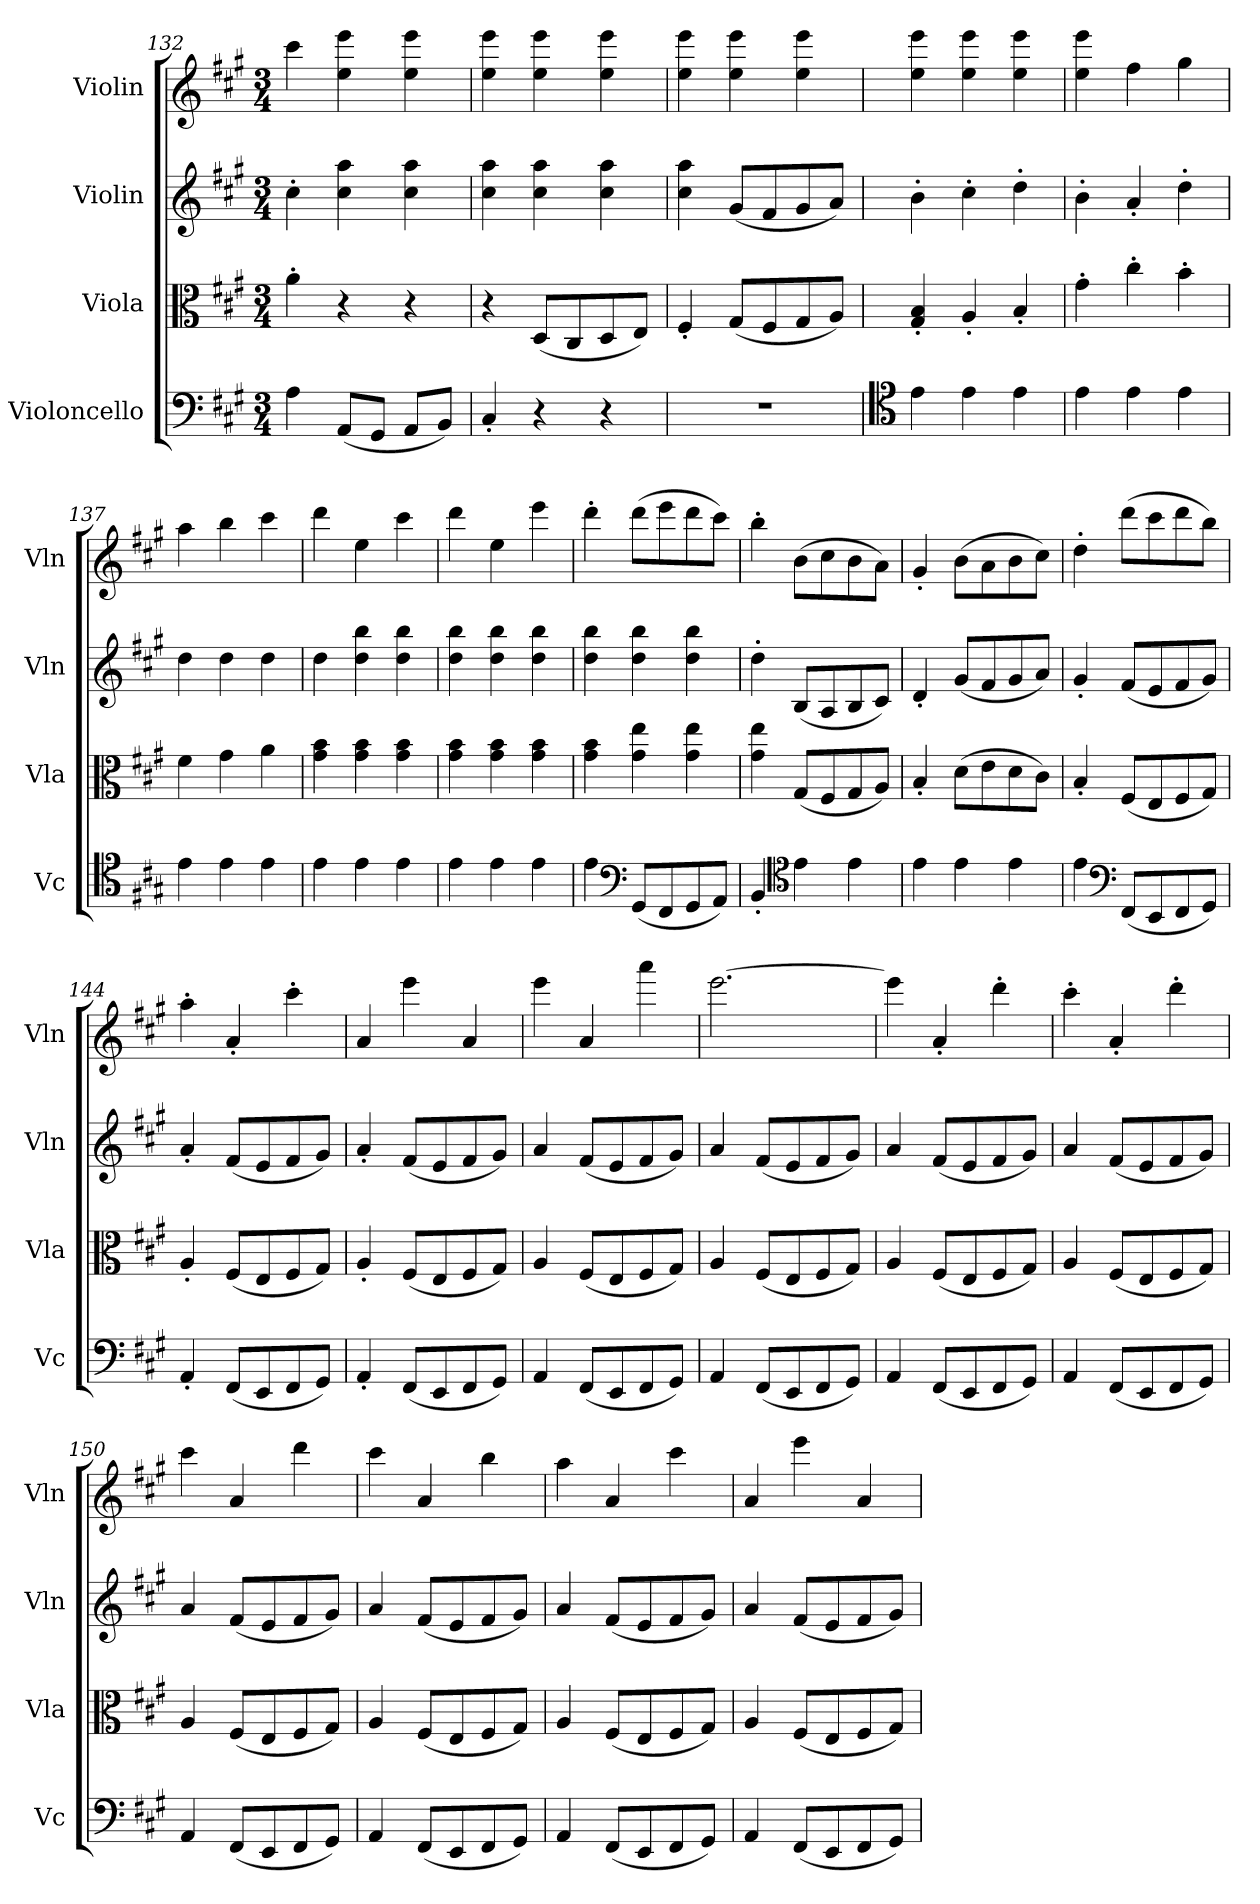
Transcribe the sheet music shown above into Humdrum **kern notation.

**kern	**kern	**kern	**kern
*part4	*part3	*part2	*part1
*staff4	*staff3	*staff2	*staff1
*I"Violoncello	*I"Viola	*I"Violin	*I"Violin
*I'Vc	*I'Vla	*I'Vln	*I'Vln
*clefF4	*clefC3	*clefG2	*clefG2
*k[f#c#g#]	*k[f#c#g#]	*k[f#c#g#]	*k[f#c#g#]
*M3/4	*M3/4	*M3/4	*M3/4
=132	=132	=132	=132
4A\	4a'\	4cc#'\	4ccc#\
(8AA/L	4r	4cc#\ 4aa\	4ee\ 4eee\
8GG#/J	.	.	.
8AA/L	4r	4cc#\ 4aa\	4ee\ 4eee\
8BB/J)	.	.	.
=133	=133	=133	=133
4C#'/	4r	4cc#\ 4aa\	4ee\ 4eee\
4r	(8D/L	4cc#\ 4aa\	4ee\ 4eee\
.	8C#/	.	.
4r	8D/	4cc#\ 4aa\	4ee\ 4eee\
.	8E/J)	.	.
=134	=134	=134	=134
2.r	4F#'/	4cc#\ 4aa\	4ee\ 4eee\
.	(8G#/L	(8g#/L	4ee\ 4eee\
.	8F#/	8f#/	.
.	8G#/	8g#/	4ee\ 4eee\
.	8A/J)	8a/J)	.
=135	=135	=135	=135
*clefC4	*	*	*
4e\	4G#'/ 4B'/	4b'\	4ee\ 4eee\
4e\	4A'/	4cc#'\	4ee\ 4eee\
4e\	4B'/	4dd'\	4ee\ 4eee\
=136	=136	=136	=136
4e\	4g#'\	4b'\	4ee\ 4eee\
4e\	4cc#'\	4a'/	4ff#\
4e\	4b'\	4dd'\	4gg#\
=137	=137	=137	=137
4e\	4f#\	4dd\	4aa\
4e\	4g#\	4dd\	4bb\
4e\	4a\	4dd\	4ccc#\
=138	=138	=138	=138
4e\	4g#\ 4b\	4dd\	4ddd\
4e\	4g#\ 4b\	4dd\ 4bb\	4ee\
4e\	4g#\ 4b\	4dd\ 4bb\	4ccc#\
=139	=139	=139	=139
4e\	4g#\ 4b\	4dd\ 4bb\	4ddd\
4e\	4g#\ 4b\	4dd\ 4bb\	4ee\
4e\	4g#\ 4b\	4dd\ 4bb\	4eee\
=140	=140	=140	=140
4e\	4g#\ 4b\	4dd\ 4bb\	4ddd'\
*clefF4	*	*	*
(8GG#/L	4g#\ 4ee\	4dd\ 4bb\	(8ddd\L
8FF#/	.	.	8eee\
8GG#/	4g#\ 4ee\	4dd\ 4bb\	8ddd\
8AA/J)	.	.	8ccc#\J)
=141	=141	=141	=141
4BB'/	4g#\ 4ee\	4dd'\	4bb'\
*clefC4	*	*	*
4e\	(8G#/L	(8B/L	(8b\L
.	8F#/	8A/	8cc#\
4e\	8G#/	8B/	8b\
.	8A/J)	8c#/J)	8a\J)
=142	=142	=142	=142
4e\	4B'/	4d'/	4g#'/
4e\	(8d\L	(8g#/L	(8b\L
.	8e\	8f#/	8a\
4e\	8d\	8g#/	8b\
.	8c#\J)	8a/J)	8cc#\J)
=143	=143	=143	=143
4e\	4B'/	4g#'/	4dd'\
*clefF4	*	*	*
(8FF#/L	(8F#/L	(8f#/L	(8ddd\L
8EE/	8E/	8e/	8ccc#\
8FF#/	8F#/	8f#/	8ddd\
8GG#/J)	8G#/J)	8g#/J)	8bb\J)
=144	=144	=144	=144
4AA'/	4A'/	4a'/	4aa'\
(8FF#/L	(8F#/L	(8f#/L	4a'/
8EE/	8E/	8e/	.
8FF#/	8F#/	8f#/	4ccc#'\
8GG#/J)	8G#/J)	8g#/J)	.
=145	=145	=145	=145
4AA'/	4A'/	4a'/	4a/
(8FF#/L	(8F#/L	(8f#/L	4eee\
8EE/	8E/	8e/	.
8FF#/	8F#/	8f#/	4a/
8GG#/J)	8G#/J)	8g#/J)	.
=146	=146	=146	=146
4AA/	4A/	4a/	4eee\
(8FF#/L	(8F#/L	(8f#/L	4a/
8EE/	8E/	8e/	.
8FF#/	8F#/	8f#/	4aaa\
8GG#/J)	8G#/J)	8g#/J)	.
=147	=147	=147	=147
4AA/	4A/	4a/	[2.eee\
(8FF#/L	(8F#/L	(8f#/L	.
8EE/	8E/	8e/	.
8FF#/	8F#/	8f#/	.
8GG#/J)	8G#/J)	8g#/J)	.
=148	=148	=148	=148
4AA/	4A/	4a/	4eee\]
(8FF#/L	(8F#/L	(8f#/L	4a'/
8EE/	8E/	8e/	.
8FF#/	8F#/	8f#/	4ddd'\
8GG#/J)	8G#/J)	8g#/J)	.
=149	=149	=149	=149
4AA/	4A/	4a/	4ccc#'\
(8FF#/L	(8F#/L	(8f#/L	4a'/
8EE/	8E/	8e/	.
8FF#/	8F#/	8f#/	4ddd'\
8GG#/J)	8G#/J)	8g#/J)	.
=150	=150	=150	=150
4AA/	4A/	4a/	4ccc#\
(8FF#/L	(8F#/L	(8f#/L	4a/
8EE/	8E/	8e/	.
8FF#/	8F#/	8f#/	4ddd\
8GG#/J)	8G#/J)	8g#/J)	.
=151	=151	=151	=151
4AA/	4A/	4a/	4ccc#\
(8FF#/L	(8F#/L	(8f#/L	4a/
8EE/	8E/	8e/	.
8FF#/	8F#/	8f#/	4bb\
8GG#/J)	8G#/J)	8g#/J)	.
=152	=152	=152	=152
4AA/	4A/	4a/	4aa\
(8FF#/L	(8F#/L	(8f#/L	4a/
8EE/	8E/	8e/	.
8FF#/	8F#/	8f#/	4ccc#\
8GG#/J)	8G#/J)	8g#/J)	.
=153	=153	=153	=153
4AA/	4A/	4a/	4a/
(8FF#/L	(8F#/L	(8f#/L	4eee\
8EE/	8E/	8e/	.
8FF#/	8F#/	8f#/	4a/
8GG#/J)	8G#/J)	8g#/J)	.
=	=	=	=
*-	*-	*-	*-
